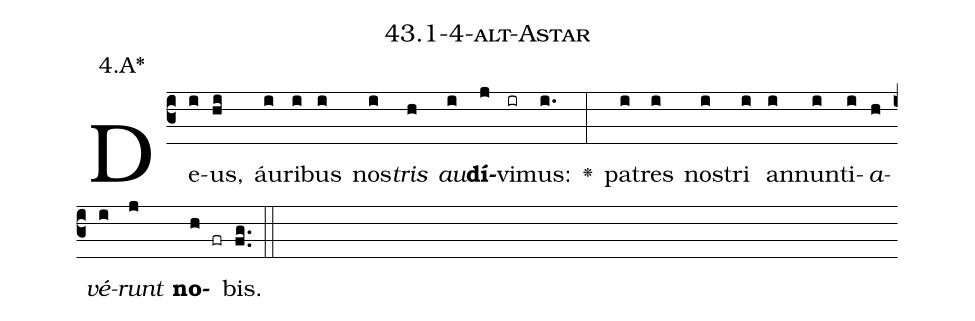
name: 43.1-4-alt-Astar;
annotation: 4.A*;
%%
(c3)De(i)us,(hi) áu(i)ri(i)bus(i) nos(i)<i>tris</i>(h) <i>au</i>(i)<b>dí</b>(j)vi(ir)mus:(i.) <v>\greheightstar</v>(:) pa(i)tres(i) nos(i)tri(i) an(i)nun(i)ti(i)<i>a</i>(h)<i>vé</i>(i)<i>runt</i>(j) <b>no</b>(h fr)bis.(fg..) (::)


%E(i) u(h) o(i) u(j) a(h) e.(fg..) (::)
